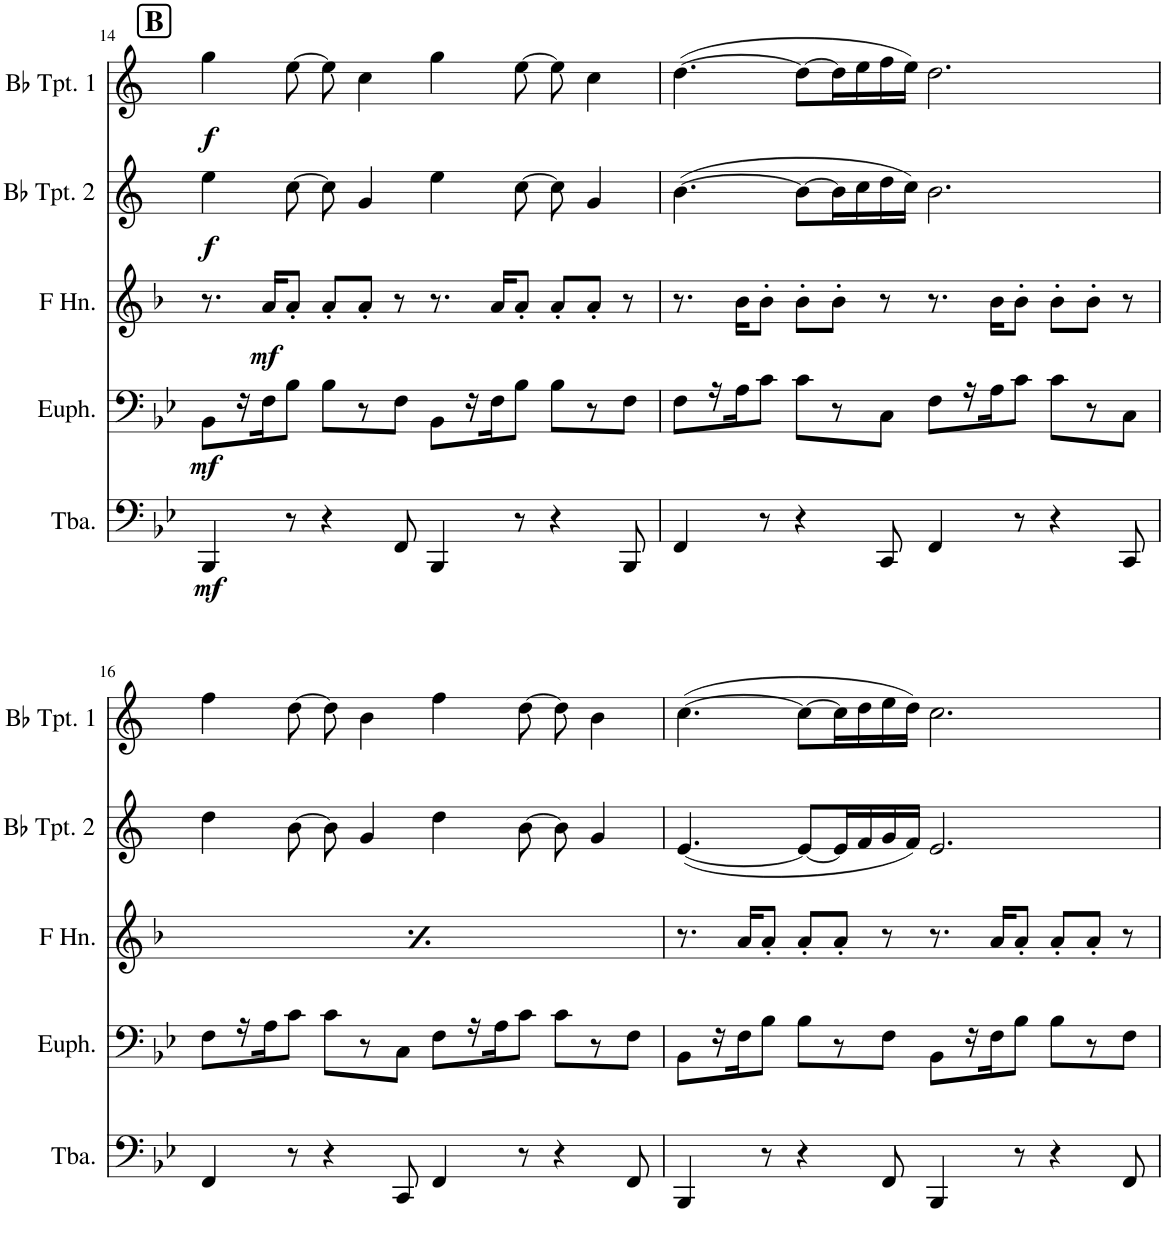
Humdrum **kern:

**kern	**dynam	**kern	**dynam	**kern	**dynam	**kern	**dynam	**kern	**dynam
*part5	*part5	*part4	*part4	*part3	*part3	*part2	*part2	*part1	*part1
*staff5	*staff5	*staff4	*staff4	*staff3	*staff3	*staff2	*staff2	*staff1	*staff1
*I"Tuba	*	*I"Euphonium	*	*I"Horn in F	*	*I"Bb Trumpet 2	*	*I"Bb Trumpet 1	*
*I'Tba.	*	*I'Euph.	*	*	*	*I'Bb Tpt. 2	*	*I'Bb Tpt. 1	*
!!LO:PB:g=z
*clefF4	*	*clefF4	*	*clefG2	*	*clefG2	*	*clefG2	*
*	*	*	*	*Trd4c7	*	*Trd1c2	*	*Trd1c2	*
*k[b-e-]	*	*k[b-e-]	*	*k[b-]	*	*k[]	*	*k[]	*
*M12/8	*	*M12/8	*	*M12/8	*	*M12/8	*	*M12/8	*
!!LO:REH:place=s1:a:B:cj:fs=14:t=B
=14	=14	=14	=14	=14	=14	=14	=14	=14	=14
!	!LO:DY:b	!	!LO:DY:b	!	!	!	!LO:DY:b	!	!LO:DY:b
4BBB-/	mf	8BB-\L	mf	8.r	.	4ee\	f	4gg\	f
.	.	16r	.	.	.	.	.	.	.
!	!	!	!	!	!LO:DY:b	!	!	!	!
.	.	16F\J	.	16a/KL	mf	.	.	.	.
8r	.	8B-\J	.	8a'/J	.	[8cc\	.	[8ee\	.
4r	.	8B-\L	.	8a'/L	.	8cc\]	.	8ee\]	.
.	.	8r	.	8a'/J	.	4g/	.	4cc\	.
8FF/	.	8F\J	.	8r	.	.	.	.	.
4BBB-/	.	8BB-\L	.	8.r	.	4ee\	.	4gg\	.
.	.	16r	.	.	.	.	.	.	.
.	.	16F\J	.	16a/KL	.	.	.	.	.
8r	.	8B-\J	.	8a'/J	.	[8cc\	.	[8ee\	.
4r	.	8B-\L	.	8a'/L	.	8cc\]	.	8ee\]	.
.	.	8r	.	8a'/J	.	4g/	.	4cc\	.
8BBB-/	.	8F\J	.	8r	.	.	.	.	.
=15	=15	=15	=15	=15	=15	=15	=15	=15	=15
4FF/	.	8F\L	.	8.r	.	([4.b\	.	([4.dd\	.
.	.	16r	.	.	.	.	.	.	.
.	.	16A\J	.	16b-\KL	.	.	.	.	.
8r	.	8c\J	.	8b-'\J	.	.	.	.	.
4r	.	8c\L	.	8b-'\L	.	8b\L_	.	8dd\L_	.
.	.	8r	.	8b-'\J	.	16b\L]	.	16dd\L]	.
.	.	.	.	.	.	16cc\	.	16ee\	.
8CC/	.	8C\J	.	8r	.	16dd\	.	16ff\	.
.	.	.	.	.	.	16cc\JJ)	.	16ee\JJ)	.
4FF/	.	8F\L	.	8.r	.	2.b\	.	2.dd\	.
.	.	16r	.	.	.	.	.	.	.
.	.	16A\J	.	16b-\KL	.	.	.	.	.
8r	.	8c\J	.	8b-'\J	.	.	.	.	.
4r	.	8c\L	.	8b-'\L	.	.	.	.	.
.	.	8r	.	8b-'\J	.	.	.	.	.
8CC/	.	8C\J	.	8r	.	.	.	.	.
!!LO:LB:g=z
=16	=16	=16	=16	=16	=16	=16	=16	=16	=16
4FF/	.	8F\L	.	8.r	.	4dd\	.	4ff\	.
.	.	16r	.	.	.	.	.	.	.
.	.	16A\J	.	16b-\KL	.	.	.	.	.
8r	.	8c\J	.	8b-'\J	.	[8b\	.	[8dd\	.
4r	.	8c\L	.	8b-'\L	.	8b\]	.	8dd\]	.
.	.	8r	.	8b-'\J	.	4g/	.	4b\	.
8CC/	.	8C\J	.	8r	.	.	.	.	.
4FF/	.	8F\L	.	8.r	.	4dd\	.	4ff\	.
.	.	16r	.	.	.	.	.	.	.
.	.	16A\J	.	16b-\KL	.	.	.	.	.
8r	.	8c\J	.	8b-'\J	.	[8b\	.	[8dd\	.
4r	.	8c\L	.	8b-'\L	.	8b\]	.	8dd\]	.
.	.	8r	.	8b-'\J	.	4g/	.	4b\	.
8FF/	.	8F\J	.	8r	.	.	.	.	.
=17	=17	=17	=17	=17	=17	=17	=17	=17	=17
4BBB-/	.	8BB-\L	.	8.r	.	([4.e/	.	([4.cc\	.
.	.	16r	.	.	.	.	.	.	.
.	.	16F\J	.	16a/KL	.	.	.	.	.
8r	.	8B-\J	.	8a'/J	.	.	.	.	.
4r	.	8B-\L	.	8a'/L	.	8e/L_	.	8cc\L_	.
.	.	8r	.	8a'/J	.	16e/L]	.	16cc\L]	.
.	.	.	.	.	.	16f/	.	16dd\	.
8FF/	.	8F\J	.	8r	.	16g/	.	16ee\	.
.	.	.	.	.	.	16f/JJ)	.	16dd\JJ)	.
4BBB-/	.	8BB-\L	.	8.r	.	2.e/	.	2.cc\	.
.	.	16r	.	.	.	.	.	.	.
.	.	16F\J	.	16a/KL	.	.	.	.	.
8r	.	8B-\J	.	8a'/J	.	.	.	.	.
4r	.	8B-\L	.	8a'/L	.	.	.	.	.
.	.	8r	.	8a'/J	.	.	.	.	.
8FF/	.	8F\J	.	8r	.	.	.	.	.
=	=	=	=	=	=	=	=	=	=
*-	*-	*-	*-	*-	*-	*-	*-	*-	*-
